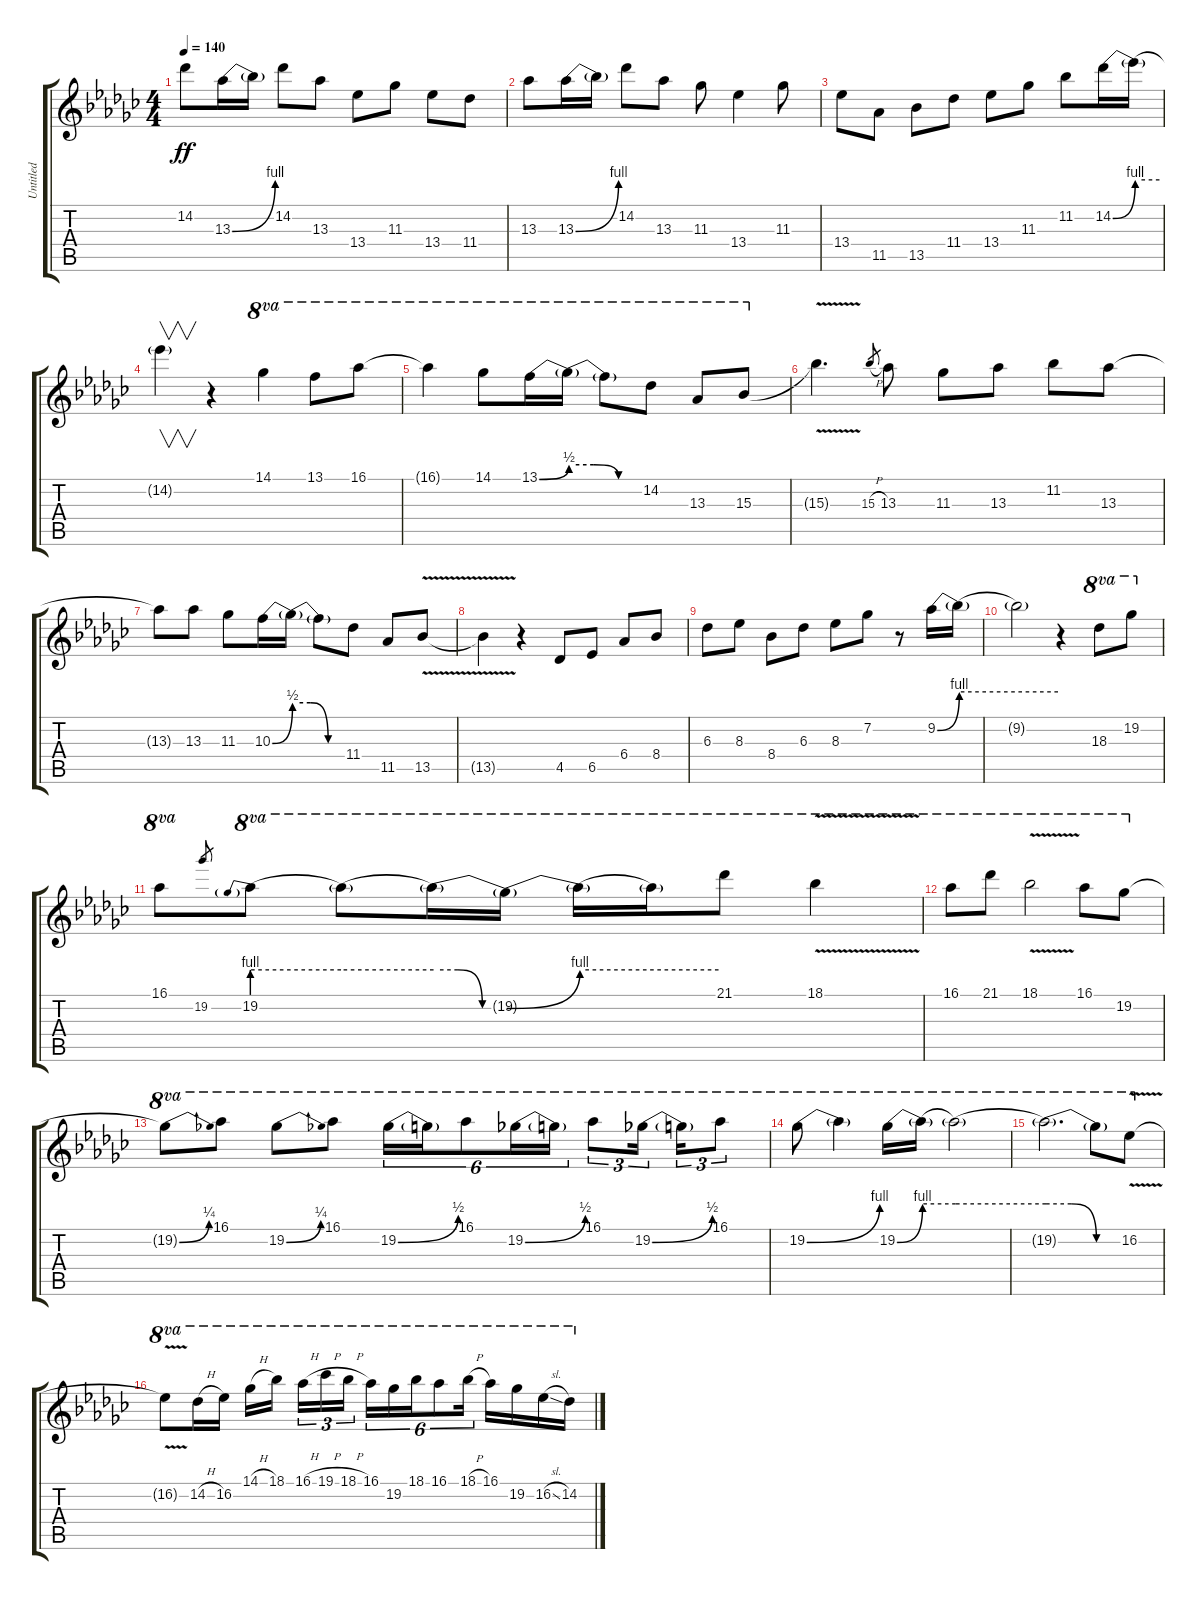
\track ("Untitled" "Untitled") {instrument distortionguitar}
\staff {score tabs}
\tuning (E4 B3 G3 D3 A2 E2) {hide}
\ts (4 4)
\tempo 140
\clef g2
\ks gb
14.2.8{dy ff} 13.3{be (bend 0 0 60 4)}.16 13.3{t}.16 14.2.8 13.3.8 13.4.8 11.3.8 13.4.8 11.4.8 |
13.3.8 13.3{be (bend 0 0 60 4)}.16 13.3{t}.16 14.2.8 13.3.8 11.3.8 13.4.4 11.3.8 |
13.4.8 11.5.8 13.5.8 11.4.8 13.4.8 11.3.8 11.2.8 14.2{be (bend 0 0 60 4)}.16 14.2{be (hold 0 4 60 4) t}.16 |
14.2{t}.4{v} r.4 14.1.4{ot 8va} 13.1.8{ot 8va} 16.1.8{ot 8va} |
16.1{t}.4{ot 8va} 14.1.8{ot 8va} 13.1{be (bend 0 0 60 2)}.16{ot 8va} 13.1{be (custom 0 2 20 2 40 0 60 0) t}.16{ot 8va} 13.1{t}.8{ot 8va} 14.2.8{ot 8va} 13.3.8{ot 8va} 15.3.8{ot 8va} |
15.3{v t}.4{d} 15.3{h}.8{gr} 13.3.8 11.3.8 13.3.8 11.2.8 13.3.8 |
13.3{t}.8 13.3.8 11.3.8 10.3{be (bend 0 0 60 2)}.16 10.3{be (custom 0 2 20 2 40 0 60 0) t}.16 10.3{t}.8 11.4.8 11.5.8 13.5{v}.8 |
13.5{v t}.4 r.4 4.5.8 6.5.8 6.4.8 8.4.8 |
6.3.8 8.3.8 8.4.8 6.3.8 8.3.8 7.2.8 r.8 9.2{be (bend 0 0 60 4)}.16 9.2{be (hold 0 4 60 4) t}.16 |
9.2{t}.2 r.4 18.3.8{ot 8va} 19.2.8{ot 8va} |
16.1.8{ot 8va} 19.2.8{gr} 19.2{be (prebend 0 4 60 4)}.8{ot 8va} 19.2{be (hold 0 4 60 4) t}.8{ot 8va} 19.2{be (custom 0 4 20 4 40 0 60 0) t}.16{ot 8va} 19.2{be (bend 0 0 60 4) t}.16{ot 8va} 19.2{be (hold 0 4 60 4) t}.16{ot 8va} 19.2{t}.16{ot 8va} 21.1.8{ot 8va} 18.1{v}.4{ot 8va} |
16.1.8{ot 8va} 21.1.8{ot 8va} 18.1{v}.2{ot 8va} 16.1.8{ot 8va} 19.2.8{ot 8va} |
19.2{be (bend 0 0 60 1) t}.8{ot 8va} 16.1.8{ot 8va} 19.2{be (bend 0 0 60 1)}.8{ot 8va} 16.1.8{ot 8va} 19.2{be (bend 0 0 60 2)}.16{tu (6 4) ot 8va} 19.2{t}.16{tu (6 4) ot 8va} 16.1.8{tu (6 4) ot 8va} 19.2{be (bend 0 0 60 2)}.16{tu (6 4) ot 8va} 19.2{t}.16{tu (6 4) ot 8va} 16.1.8{tu (3 2) ot 8va} 19.2{be (bend 0 0 60 2)}.16{tu (3 2) ot 8va beam splitsecondary} 19.2{t}.16{tu (3 2) ot 8va} 16.1.8{tu (3 2) ot 8va} |
19.2{be (bend 0 0 60 4)}.8{ot 8va} 19.2{t}.4{ot 8va} 19.2{be (bend 0 0 60 4)}.16{ot 8va} 19.2{be (hold 0 4 60 4) t}.16{ot 8va} 19.2{be (hold 0 4 60 4) t}.2{ot 8va} |
19.2{be (custom 0 4 20 4 40 0 60 0) t}.2{d ot 8va} 19.2{t}.8{ot 8va} 16.2{v}.8{ot 8va} |
16.2{v t}.8{ot 8va} 14.2{h}.16{ot 8va} 16.2.16{ot 8va} 14.1{h}.16{ot 8va} 18.1.16{ot 8va beam splitsecondary} 16.1{h}.16{tu (3 2) ot 8va} 19.1{h}.16{tu (3 2) ot 8va} 18.1{h}.16{tu (3 2) ot 8va} 16.1.16{tu (6 4) ot 8va} 19.2.16{tu (6 4) ot 8va} 18.1.16{tu (6 4) ot 8va} 16.1.8{tu (6 4) ot 8va} 18.1{h}.16{tu (6 4) ot 8va} 16.1.16{ot 8va} 19.2.16{ot 8va} 16.2{sl}.16{ot 8va} 14.2.16{ot 8va}
